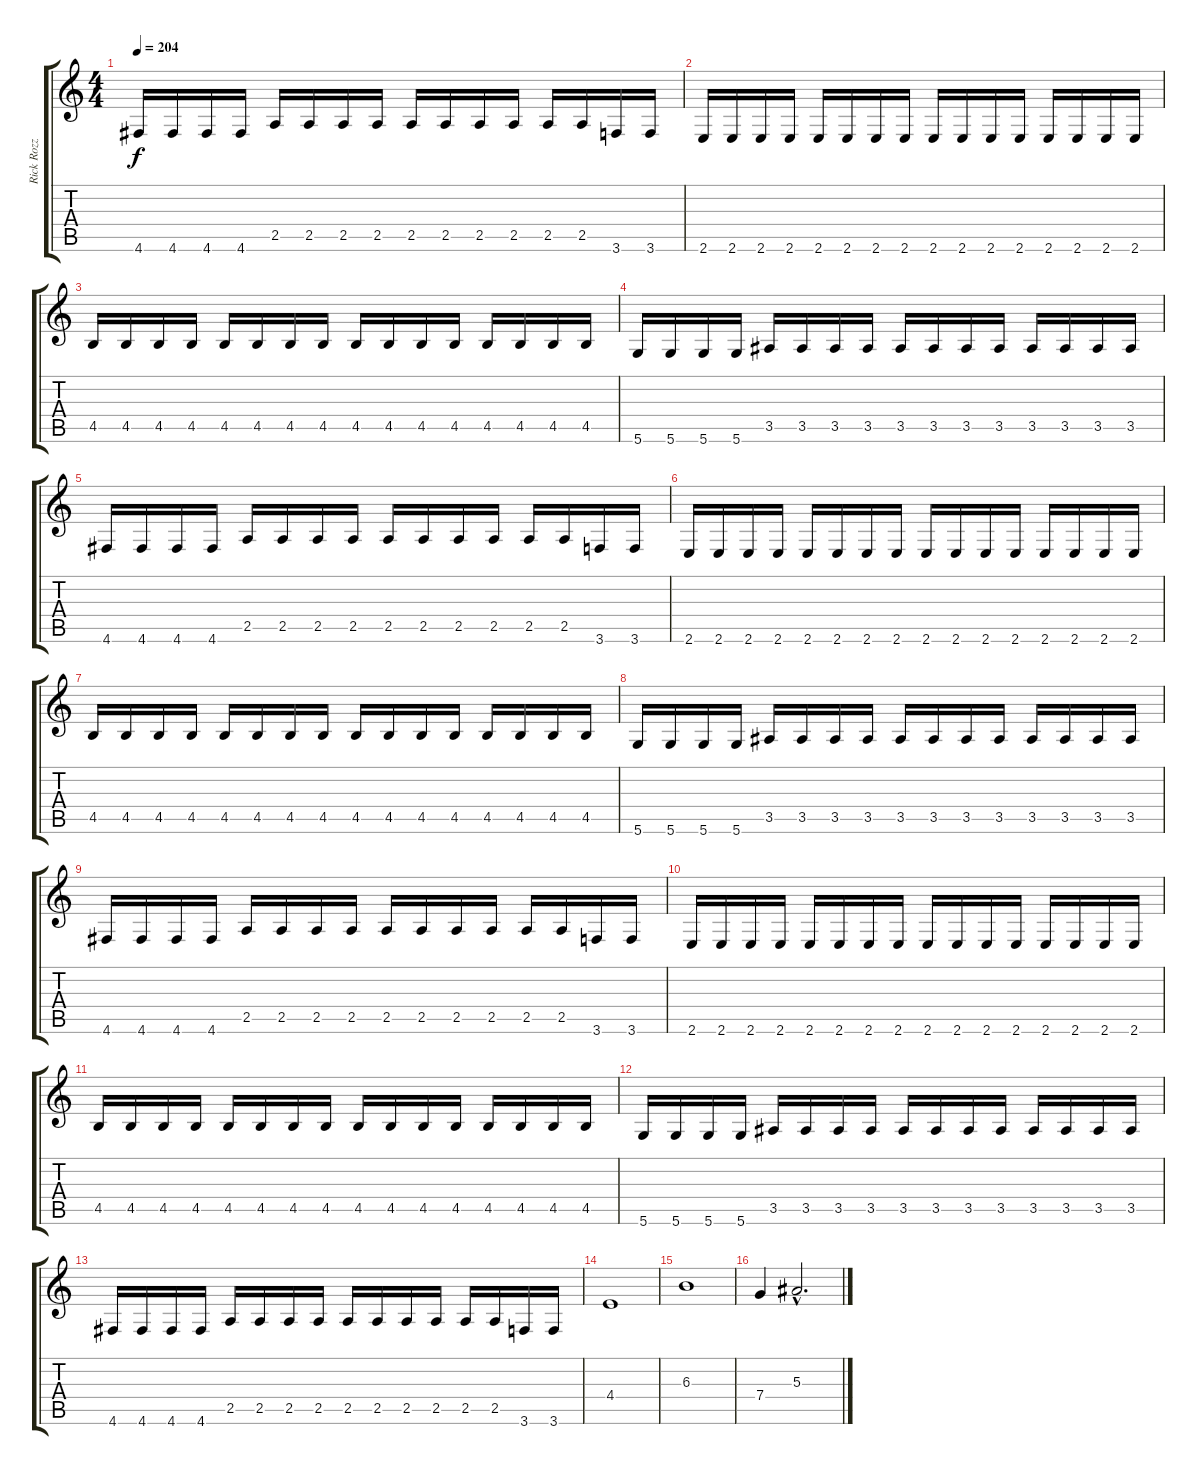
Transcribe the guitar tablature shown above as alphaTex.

\track ("Rick Rozz" "Rick Rozz") {instrument distortionguitar}
\staff {score tabs}
\tuning (D4 A3 F3 C3 G2 D2) {hide}
\ts (4 4)
\tempo 204
\clef g2
\ks c
4.6.16{dy f} 4.6.16 4.6.16 4.6.16 2.5.16 2.5.16 2.5.16 2.5.16 2.5.16 2.5.16 2.5.16 2.5.16 2.5.16 2.5.16 3.6.16 3.6.16 |
2.6.16 2.6.16 2.6.16 2.6.16 2.6.16 2.6.16 2.6.16 2.6.16 2.6.16 2.6.16 2.6.16 2.6.16 2.6.16 2.6.16 2.6.16 2.6.16 |
4.5.16 4.5.16 4.5.16 4.5.16 4.5.16 4.5.16 4.5.16 4.5.16 4.5.16 4.5.16 4.5.16 4.5.16 4.5.16 4.5.16 4.5.16 4.5.16 |
5.6.16 5.6.16 5.6.16 5.6.16 3.5.16 3.5.16 3.5.16 3.5.16 3.5.16 3.5.16 3.5.16 3.5.16 3.5.16 3.5.16 3.5.16 3.5.16 |
4.6.16 4.6.16 4.6.16 4.6.16 2.5.16 2.5.16 2.5.16 2.5.16 2.5.16 2.5.16 2.5.16 2.5.16 2.5.16 2.5.16 3.6.16 3.6.16 |
2.6.16 2.6.16 2.6.16 2.6.16 2.6.16 2.6.16 2.6.16 2.6.16 2.6.16 2.6.16 2.6.16 2.6.16 2.6.16 2.6.16 2.6.16 2.6.16 |
4.5.16 4.5.16 4.5.16 4.5.16 4.5.16 4.5.16 4.5.16 4.5.16 4.5.16 4.5.16 4.5.16 4.5.16 4.5.16 4.5.16 4.5.16 4.5.16 |
5.6.16 5.6.16 5.6.16 5.6.16 3.5.16 3.5.16 3.5.16 3.5.16 3.5.16 3.5.16 3.5.16 3.5.16 3.5.16 3.5.16 3.5.16 3.5.16 |
4.6.16 4.6.16 4.6.16 4.6.16 2.5.16 2.5.16 2.5.16 2.5.16 2.5.16 2.5.16 2.5.16 2.5.16 2.5.16 2.5.16 3.6.16 3.6.16 |
2.6.16 2.6.16 2.6.16 2.6.16 2.6.16 2.6.16 2.6.16 2.6.16 2.6.16 2.6.16 2.6.16 2.6.16 2.6.16 2.6.16 2.6.16 2.6.16 |
4.5.16 4.5.16 4.5.16 4.5.16 4.5.16 4.5.16 4.5.16 4.5.16 4.5.16 4.5.16 4.5.16 4.5.16 4.5.16 4.5.16 4.5.16 4.5.16 |
5.6.16 5.6.16 5.6.16 5.6.16 3.5.16 3.5.16 3.5.16 3.5.16 3.5.16 3.5.16 3.5.16 3.5.16 3.5.16 3.5.16 3.5.16 3.5.16 |
4.6.16 4.6.16 4.6.16 4.6.16 2.5.16 2.5.16 2.5.16 2.5.16 2.5.16 2.5.16 2.5.16 2.5.16 2.5.16 2.5.16 3.6.16 3.6.16 |
4.4.1 |
6.3.1 |
7.4.4 5.3{hac}.2{d}
